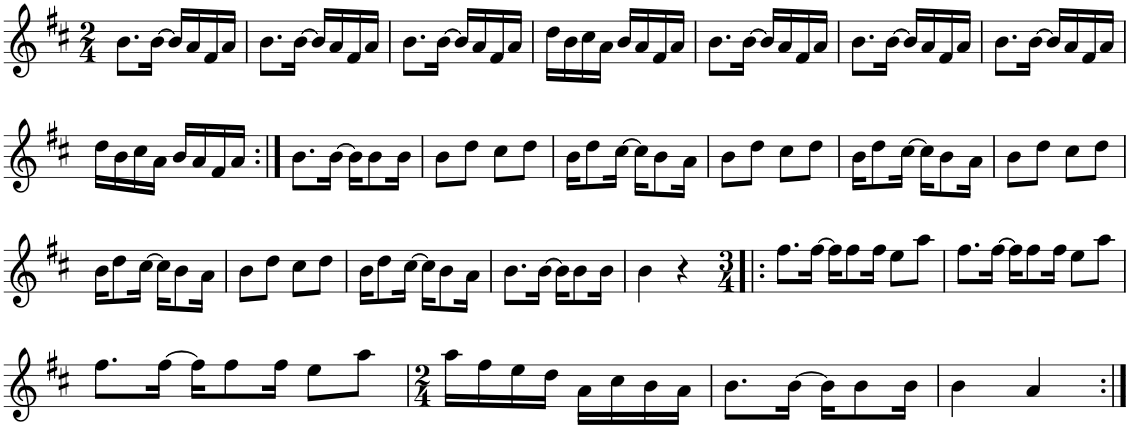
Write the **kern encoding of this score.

**kern
*part1
*staff1
*I"Piano
*I'Pno
*clefG2
*k[f#c#]
*b:
*M2/4
=1
8.b\L
[16b\Jk
16b/LL]
16a/
16f#/
16a/JJ
=2
8.b\L
[16b\Jk
16b/LL]
16a/
16f#/
16a/JJ
=3
8.b\L
[16b\Jk
16b/LL]
16a/
16f#/
16a/JJ
=4
16dd\LL
16b\
16cc#\
16a\JJ
16b/LL
16a/
16f#/
16a/JJ
=5
8.b\L
[16b\Jk
16b/LL]
16a/
16f#/
16a/JJ
=6
8.b\L
[16b\Jk
16b/LL]
16a/
16f#/
16a/JJ
=7
8.b\L
[16b\Jk
16b/LL]
16a/
16f#/
16a/JJ
!!LO:LB:g=z
=8
16dd\LL
16b\
16cc#\
16a\JJ
16b/LL
16a/
16f#/
16a/JJ
=9:|!
8.b\L
[16b\Jk
16b\KL]
8b\
16b\Jk
=10
8b\L
8dd\J
8cc#\L
8dd\J
=11
16b\KL
8dd\
[16cc#\Jk
16cc#\KL]
8b\
16a\Jk
=12
8b\L
8dd\J
8cc#\L
8dd\J
=13
16b\KL
8dd\
[16cc#\Jk
16cc#\KL]
8b\
16a\Jk
=14
8b\L
8dd\J
8cc#\L
8dd\J
!!LO:LB:g=z
=15
16b\KL
8dd\
[16cc#\Jk
16cc#\KL]
8b\
16a\Jk
=16
8b\L
8dd\J
8cc#\L
8dd\J
=17
16b\KL
8dd\
[16cc#\Jk
16cc#\KL]
8b\
16a\Jk
=18
8.b\L
[16b\Jk
16b\KL]
8b\
16b\Jk
=19
4b\
4r
=20!|:
*M3/4
8.ff#\L
[16ff#\Jk
16ff#\KL]
8ff#\
16ff#\Jk
8ee\L
8aa\J
=21
8.ff#\L
[16ff#\Jk
16ff#\KL]
8ff#\
16ff#\Jk
8ee\L
8aa\J
!!LO:LB:g=z
=22
8.ff#\L
[16ff#\Jk
16ff#\KL]
8ff#\
16ff#\Jk
8ee\L
8aa\J
=23
*M2/4
16aa\LL
16ff#\
16ee\
16dd\JJ
16a\LL
16cc#\
16b\
16a\JJ
=24
8.b\L
[16b\Jk
16b\KL]
8b\
16b\Jk
=25
4b\
4a/
=:|!
*-
